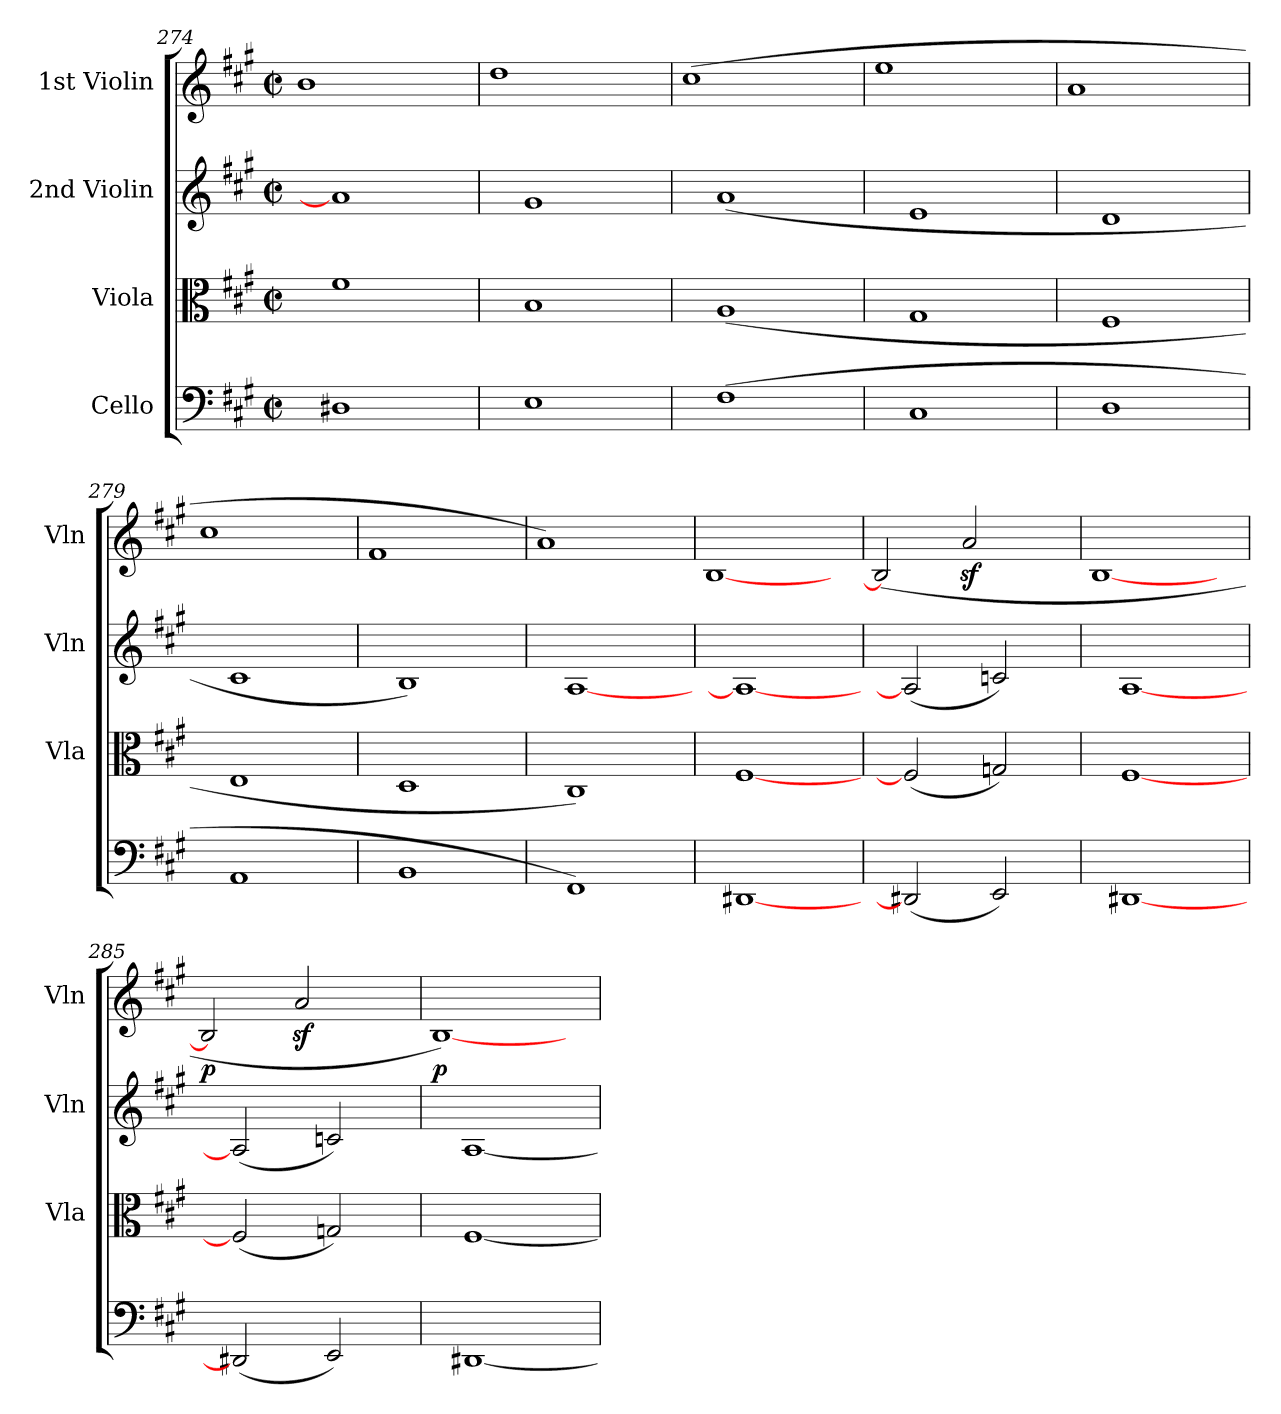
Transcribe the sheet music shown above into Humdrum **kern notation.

**kern	**kern	**kern	**kern	**dynam
*part4	*part3	*part2	*part1	*part1
*staff4	*staff3	*staff2	*staff1	*staff1
*I"Cello	*I"Viola	*I"2nd Violin	*I"1st Violin	*
*	*I'Vla	*I'Vln	*I'Vln	*
*clefF4	*clefC3	*clefG2	*clefG2	*
*k[f#c#g#]	*k[f#c#g#]	*k[f#c#g#]	*k[f#c#g#]	*
*A:	*A:	*A:	*A:	*
*M2/2	*M2/2	*M2/2	*M2/2	*
*met(c|)	*met(c|)	*met(c|)	*met(c|)	*
=274	=274	=274	=274	=274
8ryy	8ryy	8ryy	1b	.
1D#X	1f#	1a]	.	.
.	.	.	8ryy	.
=275	=275	=275	=275	=275
8ryy	8ryy	8ryy	1dd	.
1E	1B	1g#	.	.
.	.	.	8ryy	.
=276	=276	=276	=276	=276
8ryy	8ryy	8ryy	(1cc#	.
(1F#	(1A	(1a	.	.
.	.	.	8ryy	.
=277	=277	=277	=277	=277
8ryy	8ryy	8ryy	1ee	.
1C#	1G#	1e	.	.
.	.	.	8ryy	.
=278	=278	=278	=278	=278
8ryy	8ryy	8ryy	1a	.
1D	1F#	1d	.	.
.	.	.	8ryy	.
=279	=279	=279	=279	=279
8ryy	8ryy	8ryy	1cc#	.
1AA	1E	1c#	.	.
.	.	.	8ryy	.
=280	=280	=280	=280	=280
8ryy	8ryy	8ryy	1f#	.
1BB	1D	1B)	.	.
.	.	.	8ryy	.
=281	=281	=281	=281	=281
8ryy	8ryy	8ryy	1a)	.
1FF#)	1C#)	[1A	.	.
.	.	.	8ryy	.
=282	=282	=282	=282	=282
8ryy	8ryy	8ryy	[1B	.
[1DD#X	[1F#	1A_	.	.
.	.	.	8ryy	.
=283	=283	=283	=283	=283
8ryy	8ryy	8ryy	(2B]	.
(2DD#X]	(2F#]	(2A]	.	.
.	.	.	2az	.
2EE)	2Gn)	2cn)	.	.
.	.	.	8ryy	.
=284	=284	=284	=284	=284
8ryy	8ryy	8ryy	[1B	.
[1DD#X	[1F#	[1A	.	.
.	.	.	8ryy	.
=285	=285	=285	=285	=285
8ryy	8ryy	8ryy	2B]	p
(2DD#X]	(2F#]	(2A]	.	.
.	.	.	2az	.
2EE)	2Gn)	2cn)	.	.
.	.	.	8ryy	.
=286	=286	=286	=286	=286
8ryy	8ryy	8ryy	[1B)	p
[1DD#X	[1F#	[1A	.	.
.	.	.	8ryy	.
=	=	=	=	=
*-	*-	*-	*-	*-
